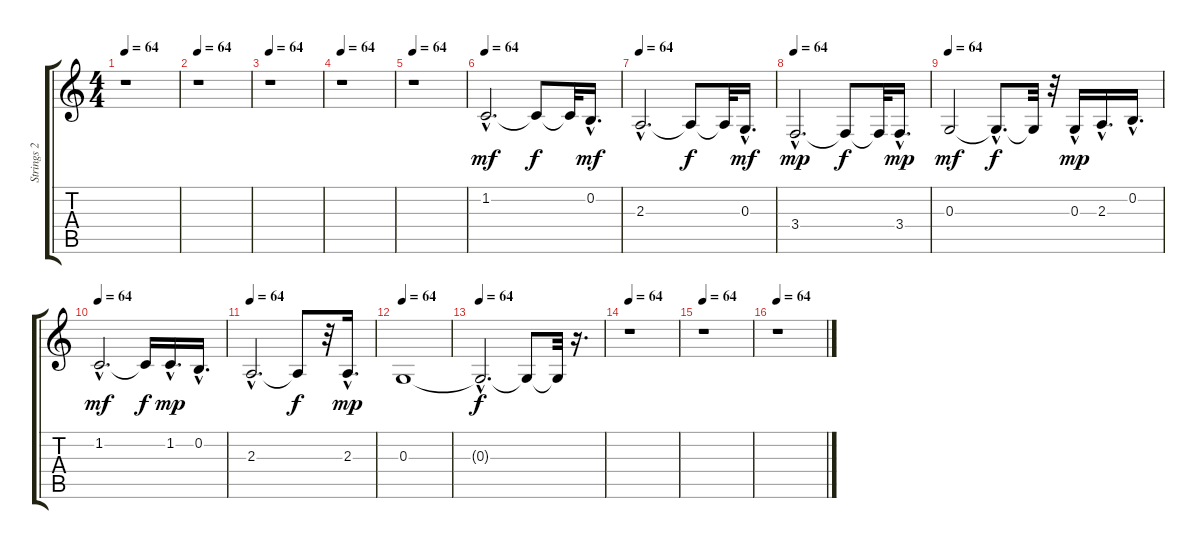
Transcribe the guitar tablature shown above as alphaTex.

\track ("Strings 2" "Strings 2") {instrument stringensemble2}
\staff {score tabs}
\tuning (E4 B3 G3 D3 A2 E2) {hide}
\ts (4 4)
\tempo 64
\clef g2
\ks c
r.1{dy mf} |
\tempo 64
r.1 |
\tempo 64
r.1 |
\tempo 64
r.1 |
\tempo 64
r.1 |
\tempo 64
1.2{hac}.2{d} 1.2{t}.8{dy f} 1.2{t}.32 0.2{hac}.16{d dy mf} |
\tempo 64
2.3{hac}.2{d} 2.3{t}.8{dy f} 2.3{t}.32 0.3{hac}.16{d dy mf} |
\tempo 64
3.4{hac}.2{d dy mp} 3.4{t}.8{dy f} 3.4{t}.32 3.4{hac}.16{d dy mp} |
\tempo 64
0.3.2{dy mf} 0.3{hac t}.8{d dy f} 0.3{t}.32 r.32 0.3{hac}.16{dy mp} 2.3{hac}.16{d} 0.2{hac}.16{d} |
\tempo 64
1.2{hac}.2{d dy mf} 1.2{t}.16{dy f} 1.2{hac}.16{d dy mp} 0.2{hac}.16{d} |
\tempo 64
2.3{hac}.2{d} 2.3{t}.8{dy f} r.32 2.3{hac}.16{d dy mp} |
\tempo 64
0.3.1 |
\tempo 64
0.3{hac t}.2{d dy f} 0.3{t}.8 0.3{t}.32 r.16{d} |
\tempo 64
r.1 |
\tempo 64
r.1 |
\tempo 64
r.1
